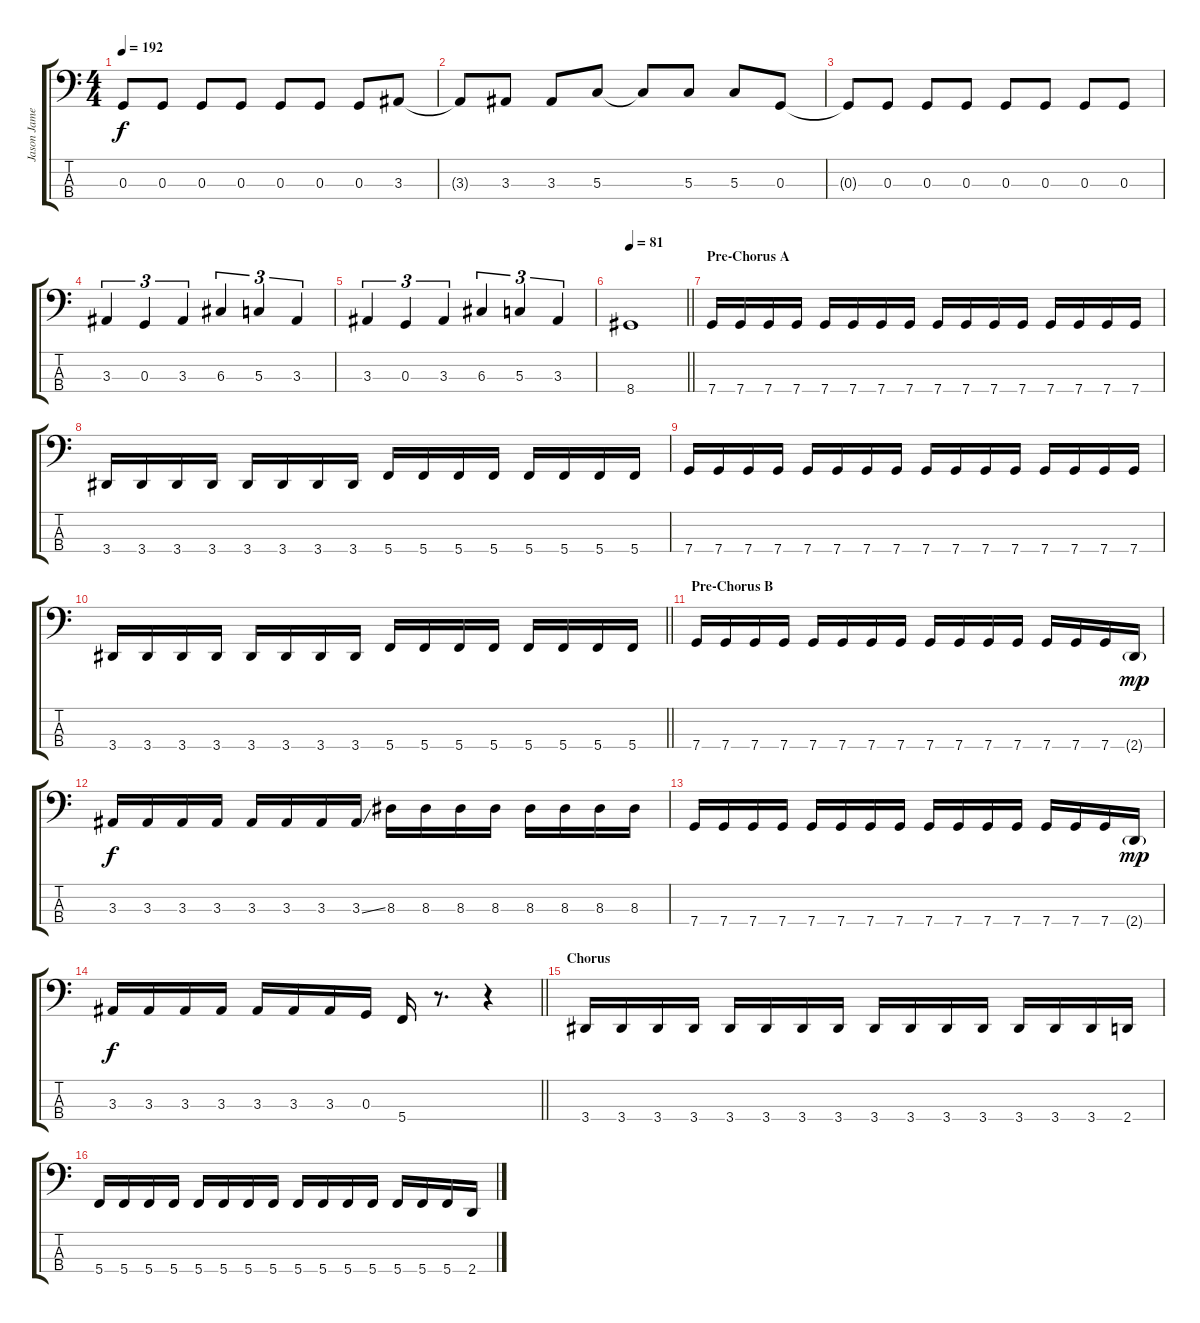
\track ("Jason James" "Jason Jame") {instrument electricbasspick}
\staff {score tabs}
\tuning (F2 C2 G1 C1) {hide}
\ts (4 4)
\tempo 192
\clef f4
\ks c
0.3{t}.8{dy f} 0.3.8 0.3.8 0.3.8 0.3.8 0.3.8 0.3.8 3.3.8 |
3.3{t}.8 3.3.8 3.3.8 5.3.8 5.3{t}.8 5.3.8 5.3.8 0.3.8 |
0.3{t}.8 0.3.8 0.3.8 0.3.8 0.3.8 0.3.8 0.3.8 0.3.8 |
3.3.4{tu (3 2)} 0.3.4{tu (3 2)} 3.3.4{tu (3 2)} 6.3.4{tu (3 2)} 5.3.4{tu (3 2)} 3.3.4{tu (3 2)} |
3.3.4{tu (3 2)} 0.3.4{tu (3 2)} 3.3.4{tu (3 2)} 6.3.4{tu (3 2)} 5.3.4{tu (3 2)} 3.3.4{tu (3 2)} |
\tempo 81
\barLineRight lightlight
8.4.1 |
\section ("" "Pre-Chorus A")
7.4.16 7.4.16 7.4.16 7.4.16 7.4.16 7.4.16 7.4.16 7.4.16 7.4.16 7.4.16 7.4.16 7.4.16 7.4.16 7.4.16 7.4.16 7.4.16 |
3.4.16 3.4.16 3.4.16 3.4.16 3.4.16 3.4.16 3.4.16 3.4.16 5.4.16 5.4.16 5.4.16 5.4.16 5.4.16 5.4.16 5.4.16 5.4.16 |
7.4.16 7.4.16 7.4.16 7.4.16 7.4.16 7.4.16 7.4.16 7.4.16 7.4.16 7.4.16 7.4.16 7.4.16 7.4.16 7.4.16 7.4.16 7.4.16 |
\barLineRight lightlight
3.4.16 3.4.16 3.4.16 3.4.16 3.4.16 3.4.16 3.4.16 3.4.16 5.4.16 5.4.16 5.4.16 5.4.16 5.4.16 5.4.16 5.4.16 5.4.16 |
\section ("" "Pre-Chorus B")
7.4.16 7.4.16 7.4.16 7.4.16 7.4.16 7.4.16 7.4.16 7.4.16 7.4.16 7.4.16 7.4.16 7.4.16 7.4.16 7.4.16 7.4.16 2.4{g}.16{dy mp} |
3.3.16{dy f} 3.3.16 3.3.16 3.3.16 3.3.16 3.3.16 3.3.16 3.3{ss}.16 8.3.16 8.3.16 8.3.16 8.3.16 8.3.16 8.3.16 8.3.16 8.3.16 |
7.4.16 7.4.16 7.4.16 7.4.16 7.4.16 7.4.16 7.4.16 7.4.16 7.4.16 7.4.16 7.4.16 7.4.16 7.4.16 7.4.16 7.4.16 2.4{g}.16{dy mp} |
\barLineRight lightlight
3.3.16{dy f} 3.3.16 3.3.16 3.3.16 3.3.16 3.3.16 3.3.16 0.3.16 5.4.16 r.8{d} r.4 |
\section ("" "Chorus")
3.4.16 3.4.16 3.4.16 3.4.16 3.4.16 3.4.16 3.4.16 3.4.16 3.4.16 3.4.16 3.4.16 3.4.16 3.4.16 3.4.16 3.4.16 2.4.16 |
5.4.16 5.4.16 5.4.16 5.4.16 5.4.16 5.4.16 5.4.16 5.4.16 5.4.16 5.4.16 5.4.16 5.4.16 5.4.16 5.4.16 5.4.16 2.4.16
